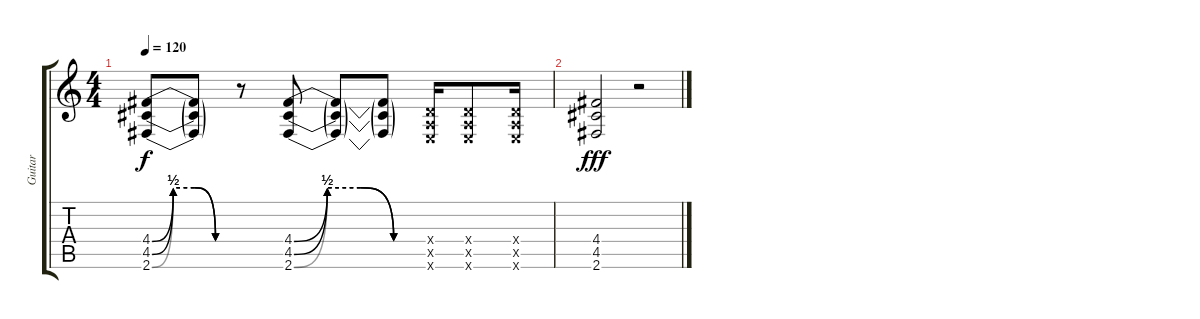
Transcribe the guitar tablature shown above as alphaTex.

\track ("Guitar" "Guitar") {instrument distortionguitar}
\staff {score tabs}
\tuning (E4 B3 G3 D3 A2 E2) {hide}
\ts (4 4)
\tempo 120
\clef g2
\ks c
(4.4{be (custom 0 0 15 2 30 2 45 0 60 0)} 4.5{be (custom 0 0 15 2 30 2 45 0 60 0)} 2.6{be (custom 0 0 15 2 30 2 45 0 60 0)}).8{dy f} (4.4{t} 4.5{t} 2.6{t}).8 r.8 (4.4{be (custom 0 0 15 2 30 2 45 0 60 0)} 4.5{be (custom 0 0 15 2 30 2 45 0 60 0)} 2.6{be (custom 0 0 15 2 30 2 45 0 60 0)}).8 (4.4{t} 4.5{t} 2.6{t}).8 (4.4{t} 4.5{t} 2.6{t}).8 (0.4{x} 0.5{x} 0.6{x}).16 (0.4{x} 0.5{x} 0.6{x}).8 (0.4{x} 0.5{x} 0.6{x}).16 |
(4.4 4.5 2.6).2{dy fff} r.2
